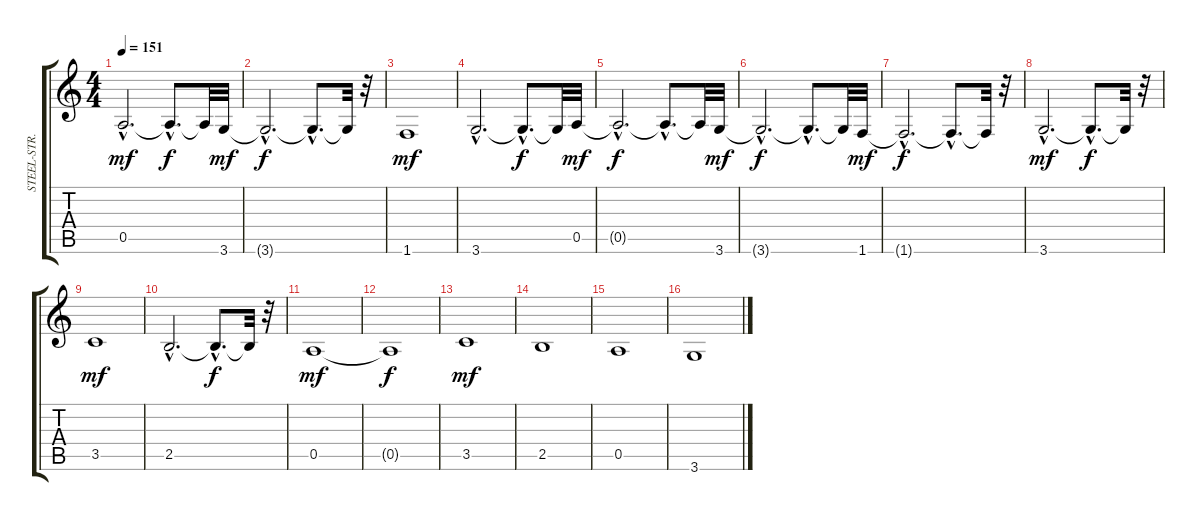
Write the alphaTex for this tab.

\track ("STEEL-STR.GT. THUMB " "STEEL-STR.") {instrument acousticguitarsteel}
\staff {score tabs}
\tuning (E4 B3 G3 D3 A2 E2) {hide}
\ts (4 4)
\tempo 151
\clef g2
\ks c
0.5{hac}.2{d dy mf} 0.5{hac t}.8{d dy f} 0.5{t}.32 3.6.32{dy mf} |
3.6{hac t}.2{d dy f} 3.6{hac t}.8{d} 3.6{t}.32 r.32 |
1.6.1{dy mf} |
3.6{hac}.2{d} 3.6{hac t}.8{d dy f} 3.6{t}.32 0.5.32{dy mf} |
0.5{hac t}.2{d dy f} 0.5{hac t}.8{d} 0.5{t}.32 3.6.32{dy mf} |
3.6{hac t}.2{d dy f} 3.6{hac t}.8{d} 3.6{t}.32 1.6.32{dy mf} |
1.6{hac t}.2{d dy f} 1.6{hac t}.8{d} 1.6{t}.32 r.32 |
3.6{hac}.2{d dy mf} 3.6{hac t}.8{d dy f} 3.6{t}.32 r.32 |
3.5.1{dy mf} |
2.5{hac}.2{d} 2.5{hac t}.8{d dy f} 2.5{t}.32 r.32 |
0.5.1{dy mf} |
0.5{t}.1{dy f} |
3.5.1{dy mf} |
2.5.1 |
0.5.1 |
3.6.1
